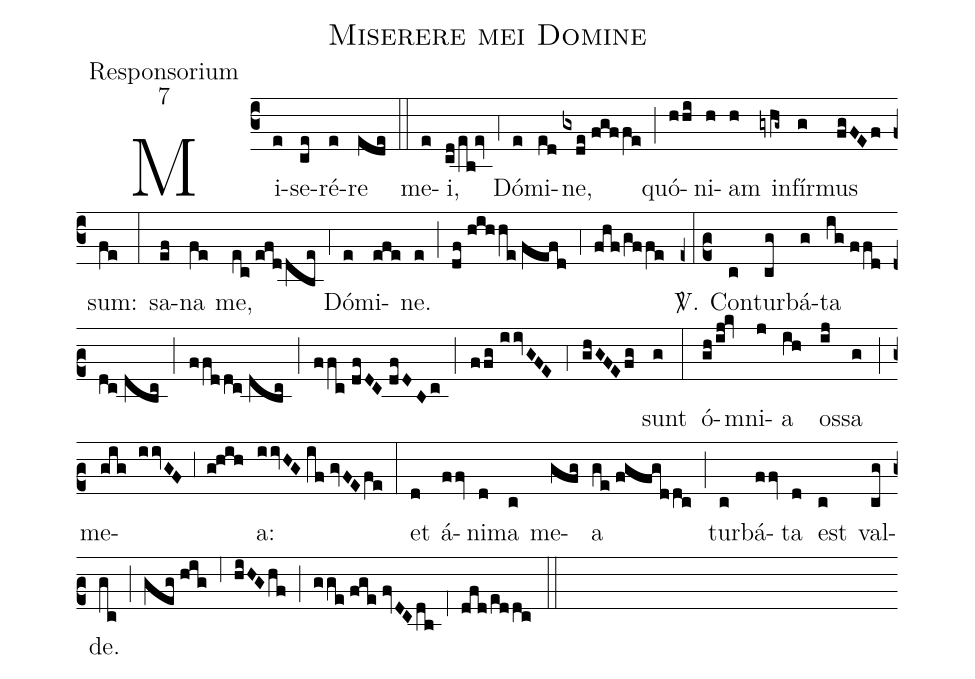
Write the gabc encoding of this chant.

name:Miserere mei Domine;
office-part:Responsorium;
mode:7;
%%
(c3) Mi(e)se(ce)ré(e)re(ede) (::) me(e)i,(cd/eb!ev) (;4) Dó(e)mi(ed)ne,(gxde//fgffe) (;) quó(hhi)ni(h)am(h) in(gyhg~)fír(g)mus(fgFEf) sum:(fe) (:) sa(ef)na(fe) me,(ec//efddbe) (;4) Dó(e)mi(efe)ne.(e) (;) (df//hihhe//fefd) (;4) (fhf/gffe) <sp>V/</sp>.(z0:c2) Con(c)tur(cg)bá(g)ta(ig//ffddc//dbc) (;) (ffddc//dbc) (;) (ffc//dfDC//dfDBc) (;) (ffg//iivGFE) (;4) (ghGFE/fg) sunt(g) (:) ó(gh/ij!kv)mni(j)a(ih) os(ij)sa(g) (;) me(gig iivGF;3g!hih)a:(iivHG//if//gvFE/fe) (:) et(d) á(ffv)ni(d)ma(c) me(gfg)a(ge//fgfgddc) (;) tur(c)bá(ffv)ta(d) est(c) val(cg)de.(gc) (;) (geg//hig) (;6) (hiHG/hf) (;) (gge//fge//fvDC/db) (;2) (dfd/eddc) (::)
